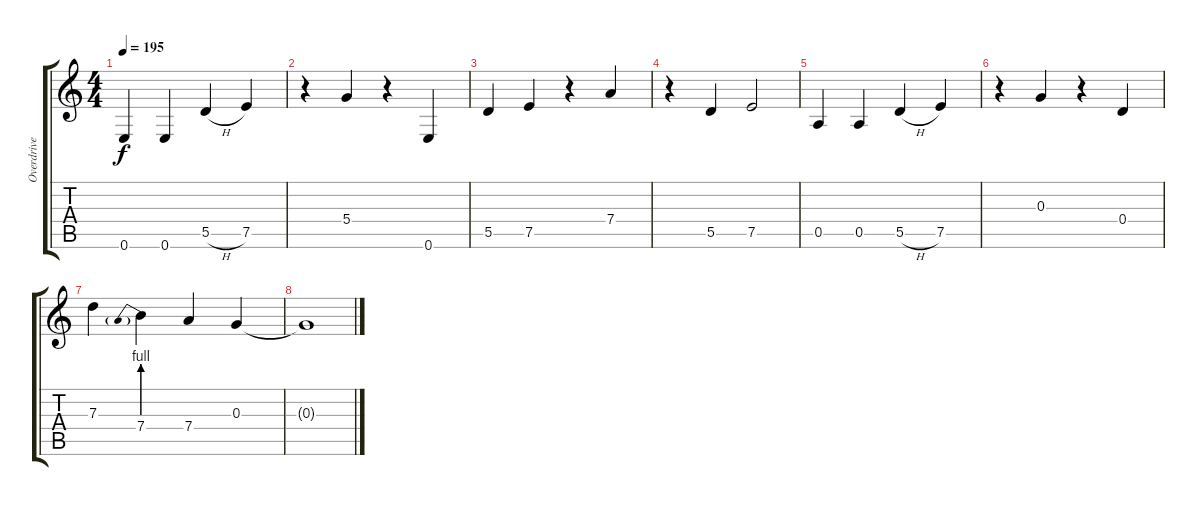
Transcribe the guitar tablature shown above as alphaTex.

\track ("Overdrive" "Overdrive") {instrument overdrivenguitar}
\staff {score tabs}
\tuning (E4 B3 G3 D3 A2 E2) {hide}
\ts (4 4)
\tempo 195
\clef g2
\ks c
0.6.4{dy f} 0.6.4 5.5{h}.4 7.5.4 |
r.4 5.4.4 r.4 0.6.4 |
5.5.4 7.5.4 r.4 7.4.4 |
r.4 5.5.4 7.5.2 |
0.5.4 0.5.4 5.5{h}.4 7.5.4 |
r.4 0.3.4 r.4 0.4.4 |
7.3.4 7.4{be (prebend 0 4 60 4)}.4 7.4.4 0.3.4 |
0.3{t}.1
